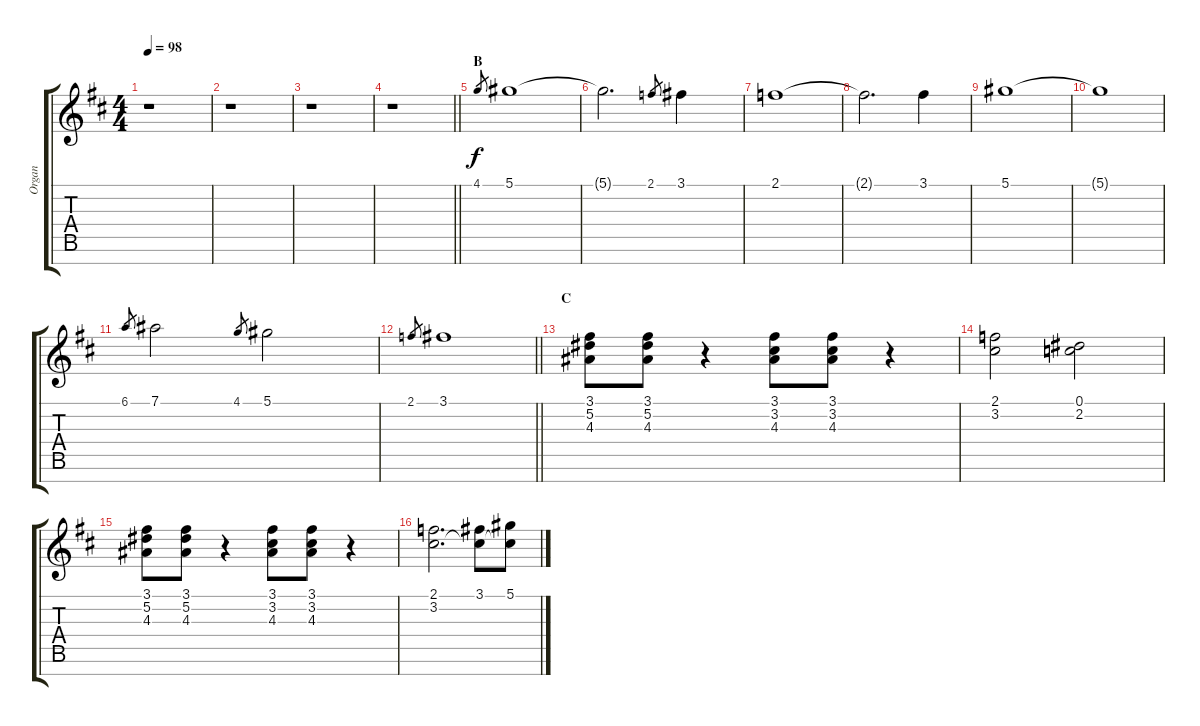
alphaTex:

\track ("Organ" "Organ") {instrument drawbarorgan}
\staff {score tabs}
\tuning (Eb5 Bb4 Gb4 Db4 Ab3 Eb3 Bb2) {hide}
\ts (4 4)
\tempo 98
\clef g2
\ks d
r.1{dy f} |
r.1 |
r.1 |
\barLineRight lightlight
r.1 |
\section ("" "B")
4.1.8{gr} 5.1.1{volume 11} |
5.1{t}.2{d} 2.1.8{gr} 3.1.4 |
2.1.1 |
2.1{t}.2{d} 3.1.4 |
5.1.1 |
5.1{t}.1 |
6.1.8{gr} 7.1.2 4.1.8{gr} 5.1.2 |
\barLineRight lightlight
2.1.8{gr} 3.1.1 |
\section ("" "C")
(3.1 5.2 4.3).8 (3.1 5.2 4.3).8 r.4 (3.1 3.2 4.3).8 (3.1 3.2 4.3).8 r.4 |
(2.1 3.2).2 (0.1 2.2).2 |
(3.1 5.2 4.3).8 (3.1 5.2 4.3).8 r.4 (3.1 3.2 4.3).8 (3.1 3.2 4.3).8 r.4 |
(2.1 3.2).2{d} (3.1 3.2{t}).8 (5.1 3.2{t}).8
